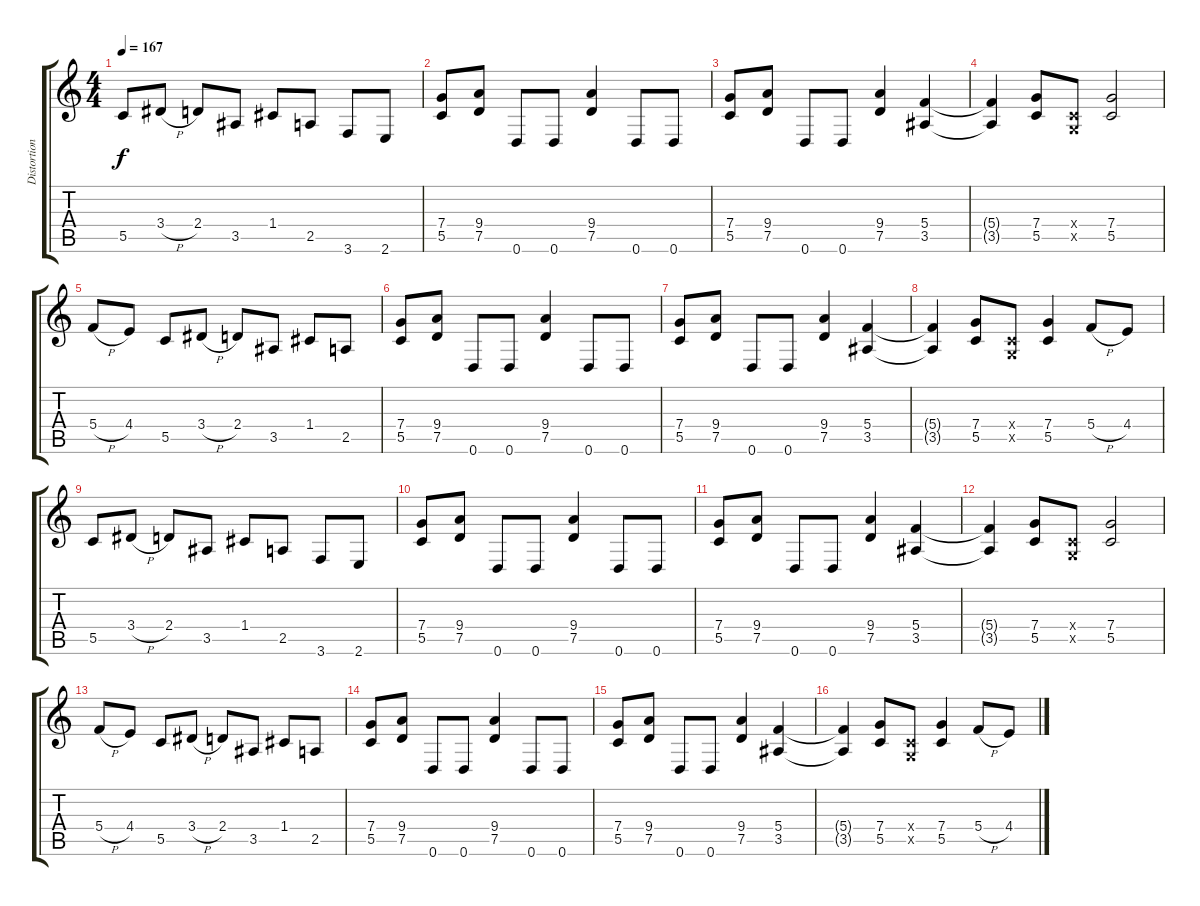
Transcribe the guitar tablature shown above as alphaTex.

\track ("Distortion Guitar 2" "Distortion") {instrument distortionguitar}
\staff {score tabs}
\tuning (D4 A3 F3 C3 G2 D2) {hide}
\ts (4 4)
\tempo 167
\clef g2
\ks c
5.5.8{dy f instrument distortionguitar} 3.4{h}.8{instrument guitarharmonics} 2.4.8 3.5.8{instrument distortionguitar} 1.4.8{instrument guitarharmonics} 2.5.8{instrument distortionguitar} 3.6.8 2.6.8 |
(7.4 5.5).8 (9.4 7.5).8 0.6.8 0.6.8 (9.4 7.5).4 0.6.8 0.6.8 |
(7.4 5.5).8 (9.4 7.5).8 0.6.8 0.6.8 (9.4 7.5).4 (5.4 3.5).4 |
(5.4{t} 3.5{t}).4 (7.4 5.5).8 (0.4{x} 0.5{x}).8 (7.4 5.5).2 |
5.4{h}.8{instrument guitarharmonics} 4.4.8 5.5.8{instrument distortionguitar} 3.4{h}.8{instrument guitarharmonics} 2.4.8 3.5.8{instrument distortionguitar} 1.4.8{instrument guitarharmonics} 2.5.8{instrument distortionguitar} |
(7.4 5.5).8 (9.4 7.5).8 0.6.8 0.6.8 (9.4 7.5).4 0.6.8 0.6.8 |
(7.4 5.5).8 (9.4 7.5).8 0.6.8 0.6.8 (9.4 7.5).4 (5.4 3.5).4 |
(5.4{t} 3.5{t}).4 (7.4 5.5).8 (0.4{x} 0.5{x}).8 (7.4 5.5).4 5.4{h}.8{instrument guitarharmonics} 4.4.8 |
5.5.8{instrument distortionguitar} 3.4{h}.8{instrument guitarharmonics} 2.4.8 3.5.8{instrument distortionguitar} 1.4.8{instrument guitarharmonics} 2.5.8{instrument distortionguitar} 3.6.8 2.6.8 |
(7.4 5.5).8 (9.4 7.5).8 0.6.8 0.6.8 (9.4 7.5).4 0.6.8 0.6.8 |
(7.4 5.5).8 (9.4 7.5).8 0.6.8 0.6.8 (9.4 7.5).4 (5.4 3.5).4 |
(5.4{t} 3.5{t}).4 (7.4 5.5).8 (0.4{x} 0.5{x}).8 (7.4 5.5).2 |
5.4{h}.8{instrument guitarharmonics} 4.4.8 5.5.8{instrument distortionguitar} 3.4{h}.8{instrument guitarharmonics} 2.4.8 3.5.8{instrument distortionguitar} 1.4.8{instrument guitarharmonics} 2.5.8{instrument distortionguitar} |
(7.4 5.5).8 (9.4 7.5).8 0.6.8 0.6.8 (9.4 7.5).4 0.6.8 0.6.8 |
(7.4 5.5).8 (9.4 7.5).8 0.6.8 0.6.8 (9.4 7.5).4 (5.4 3.5).4 |
(5.4{t} 3.5{t}).4 (7.4 5.5).8 (0.4{x} 0.5{x}).8 (7.4 5.5).4 5.4{h}.8{instrument guitarharmonics} 4.4.8
